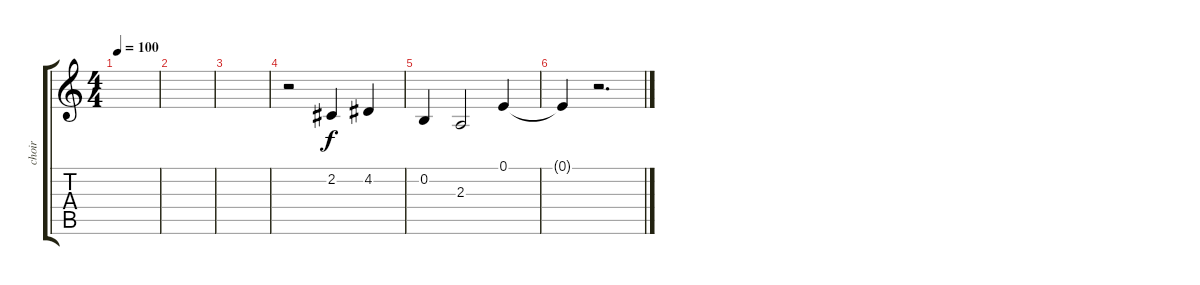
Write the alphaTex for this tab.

\track ("choir" "choir") {instrument choiraahs}
\staff {score tabs}
\tuning (E4 B3 G3 D3 A2 E2) {hide}
\ts (4 4)
\tempo 100
\clef g2
\ks c
|
|
|
r.2 2.2.4 4.2.4 |
0.2.4 2.3.2 0.1.4 |
0.1{t}.4 r.2{d}
